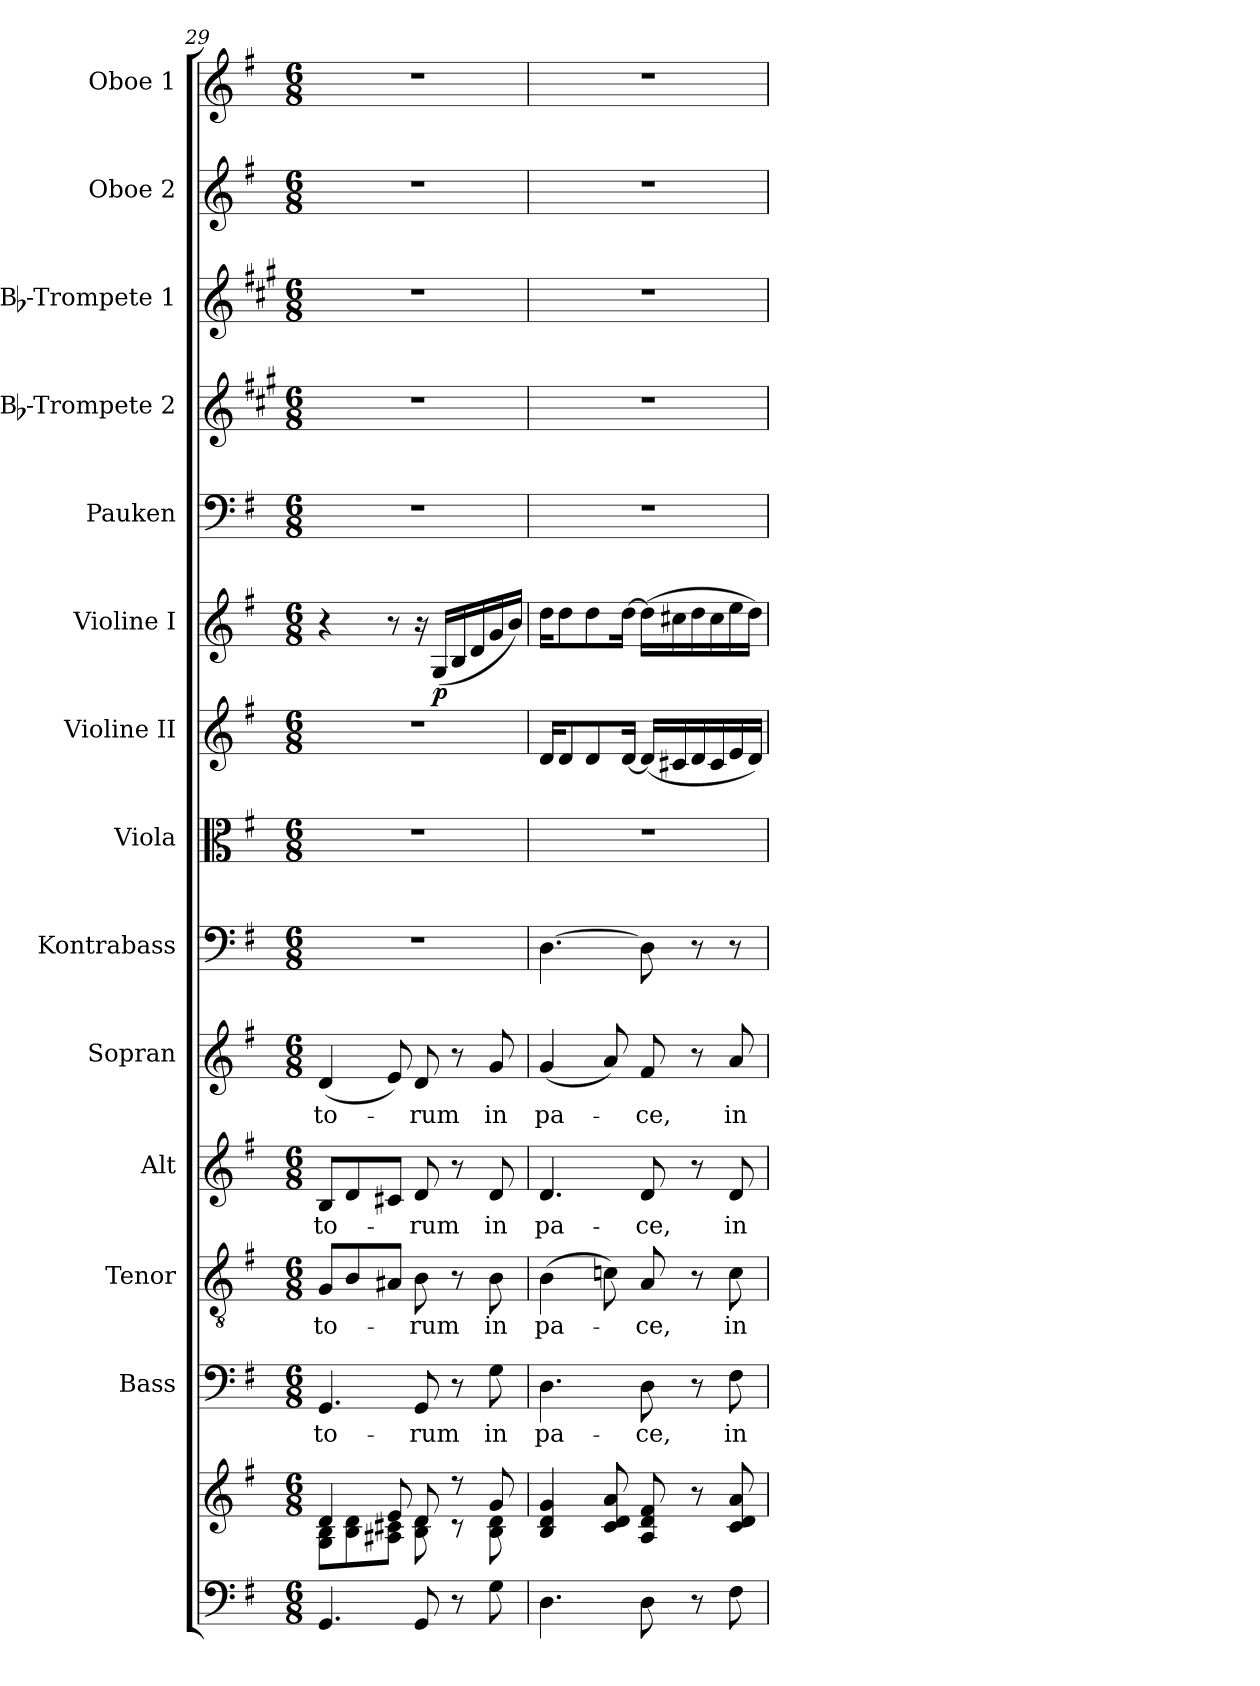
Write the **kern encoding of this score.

**kern	**kern	**kern	**text	**kern	**text	**kern	**text	**kern	**text	**kern	**kern	**kern	**kern	**dynam	**kern	**kern	**kern	**kern	**kern
*part14	*part14	*part13	*part13	*part12	*part12	*part11	*part11	*part10	*part10	*part9	*part8	*part7	*part6	*part6	*part5	*part4	*part3	*part2	*part1
*staff15	*staff14	*staff13	*staff13	*staff12	*staff12	*staff11	*staff11	*staff10	*staff10	*staff9	*staff8	*staff7	*staff6	*staff6	*staff5	*staff4	*staff3	*staff2	*staff1
*	*	*I"Bass	*	*I"Tenor	*	*I"Alt	*	*I"Sopran	*	*I"Kontrabass	*I"Viola	*I"Violine II	*I"Violine I	*	*I"Pauken	*I"Bb-Trompete 2	*I"Bb-Trompete 1	*I"Oboe 2	*I"Oboe 1
*	*	*I'B.	*	*I'T.	*	*I'A.	*	*I'S.	*	*I'Kb.	*I'Vla.	*I'Vl. II	*I'Vl. I	*	*I'Pk.	*I'Bb Trp. 2	*I'Bb Trp. 1	*I'Ob. 2	*I'Ob. 1
!!LO:PB:g=z
*clefF4	*clefG2	*clefF4	*	*clefGv2	*	*clefG2	*	*clefG2	*	*clefF4	*clefC3	*clefG2	*clefG2	*	*clefF4	*clefG2	*clefG2	*clefG2	*clefG2
*	*	*	*	*	*	*	*	*	*	*ITrd7c12	*	*	*	*	*	*ITrd1c2	*ITrd1c2	*	*
*k[f#]	*k[f#]	*k[f#]	*	*k[f#]	*	*k[f#]	*	*k[f#]	*	*k[f#]	*k[f#]	*k[f#]	*k[f#]	*	*k[f#]	*k[f#]	*k[f#]	*k[f#]	*k[f#]
*G:	*G:	*G:	*	*G:	*	*G:	*	*G:	*	*G:	*G:	*G:	*G:	*	*G:	*G:	*G:	*G:	*G:
*M6/8	*M6/8	*M6/8	*	*M6/8	*	*M6/8	*	*M6/8	*	*M6/8	*M6/8	*M6/8	*M6/8	*	*M6/8	*M6/8	*M6/8	*M6/8	*M6/8
=29	=29	=29	=29	=29	=29	=29	=29	=29	=29	=29	=29	=29	=29	=29	=29	=29	=29	=29	=29
*	*^	*	*	*	*	*	*	*	*	*	*	*	*	*	*	*	*	*	*
!	!	!	!	!LO:LY:b	!	!LO:LY:b	!	!LO:LY:b	!	!LO:LY:b	!	!	!	!	!	!	!	!	!	!
4.GG/	4d/	8G\ 8B\L	4.GG/	-to-	8G/L	-to-	8B/L	-to-	(<4d/	-to-	2.r	2.r	2.r	4r	.	2.r	2.r	2.r	2.r	2.r
.	.	8B\ 8d\	.	.	8B/	.	8d/	.	.	.	.	.	.	.	.	.	.	.	.	.
.	8e/	8A#X\ 8c#X\J	.	.	8A#X/J	.	8c#X/J	.	8e/)	.	.	.	.	8r	.	.	.	.	.	.
!	!	!	!	!LO:LY:b	!	!LO:LY:b	!	!LO:LY:b	!	!LO:LY:b	!	!	!	!	!	!	!	!	!	!
8GG/	8d/	8B\ 8d\	8GG/	-rum	8B\	-rum	8d/	-rum	8d/	-rum	.	.	.	16r	.	.	.	.	.	.
!	!	!	!	!	!	!	!	!	!	!	!	!	!	!	!LO:DY:b	!	!	!	!	!
.	.	.	.	.	.	.	.	.	.	.	.	.	.	(<16G/LL	p	.	.	.	.	.
8r	8r	8r	8r	.	8r	.	8r	.	8r	.	.	.	.	16B/	.	.	.	.	.	.
.	.	.	.	.	.	.	.	.	.	.	.	.	.	16d/	.	.	.	.	.	.
!	!	!	!	!LO:LY:b	!	!LO:LY:b	!	!LO:LY:b	!	!LO:LY:b	!	!	!	!	!	!	!	!	!	!
8G\	8g/	8B\ 8d\	8G\	in	8B\	in	8d/	in	8g/	in	.	.	.	16g/	.	.	.	.	.	.
.	.	.	.	.	.	.	.	.	.	.	.	.	.	16b/JJ)	.	.	.	.	.	.
*	*v	*v	*	*	*	*	*	*	*	*	*	*	*	*	*	*	*	*	*	*
=30	=30	=30	=30	=30	=30	=30	=30	=30	=30	=30	=30	=30	=30	=30	=30	=30	=30	=30	=30
!	!	!	!LO:LY:b	!	!LO:LY:b	!	!LO:LY:b	!	!LO:LY:b	!	!	!	!	!	!	!	!	!	!
4.D\	4B/ 4d/ 4g/	4.D\	pa-	(>4B\	pa-	4.d/	pa-	(<4g/	pa-	[4.DD\	2.r	16d/KL	16dd\KL	.	2.r	2.r	2.r	2.r	2.r
.	.	.	.	.	.	.	.	.	.	.	.	8d/	8dd\	.	.	.	.	.	.
.	.	.	.	.	.	.	.	.	.	.	.	8d/	8dd\	.	.	.	.	.	.
.	8c/ 8d/ 8a/	.	.	8cn\)	.	.	.	8a/)	.	.	.	.	.	.	.	.	.	.	.
.	.	.	.	.	.	.	.	.	.	.	.	[16d/Jk	[16dd\Jk	.	.	.	.	.	.
!	!	!	!LO:LY:b	!	!LO:LY:b	!	!LO:LY:b	!	!LO:LY:b	!	!	!	!	!	!	!	!	!	!
8D\	8A/ 8d/ 8f#/	8D\	-ce,	8A/	-ce,	8d/	-ce,	8f#/	-ce,	8DD\]	.	(<16d/LL]	(>16dd\LL]	.	.	.	.	.	.
.	.	.	.	.	.	.	.	.	.	.	.	16c#X/	16cc#X\	.	.	.	.	.	.
8r	8r	8r	.	8r	.	8r	.	8r	.	8r	.	16d/	16dd\	.	.	.	.	.	.
.	.	.	.	.	.	.	.	.	.	.	.	16c#/	16cc#\	.	.	.	.	.	.
!	!	!	!LO:LY:b	!	!LO:LY:b	!	!LO:LY:b	!	!LO:LY:b	!	!	!	!	!	!	!	!	!	!
8F#\	8c/ 8d/ 8a/	8F#\	in	8c\	in	8d/	in	8a/	in	8r	.	16e/	16ee\	.	.	.	.	.	.
.	.	.	.	.	.	.	.	.	.	.	.	16d/JJ)	16dd\JJ)	.	.	.	.	.	.
=	=	=	=	=	=	=	=	=	=	=	=	=	=	=	=	=	=	=	=
*-	*-	*-	*-	*-	*-	*-	*-	*-	*-	*-	*-	*-	*-	*-	*-	*-	*-	*-	*-
